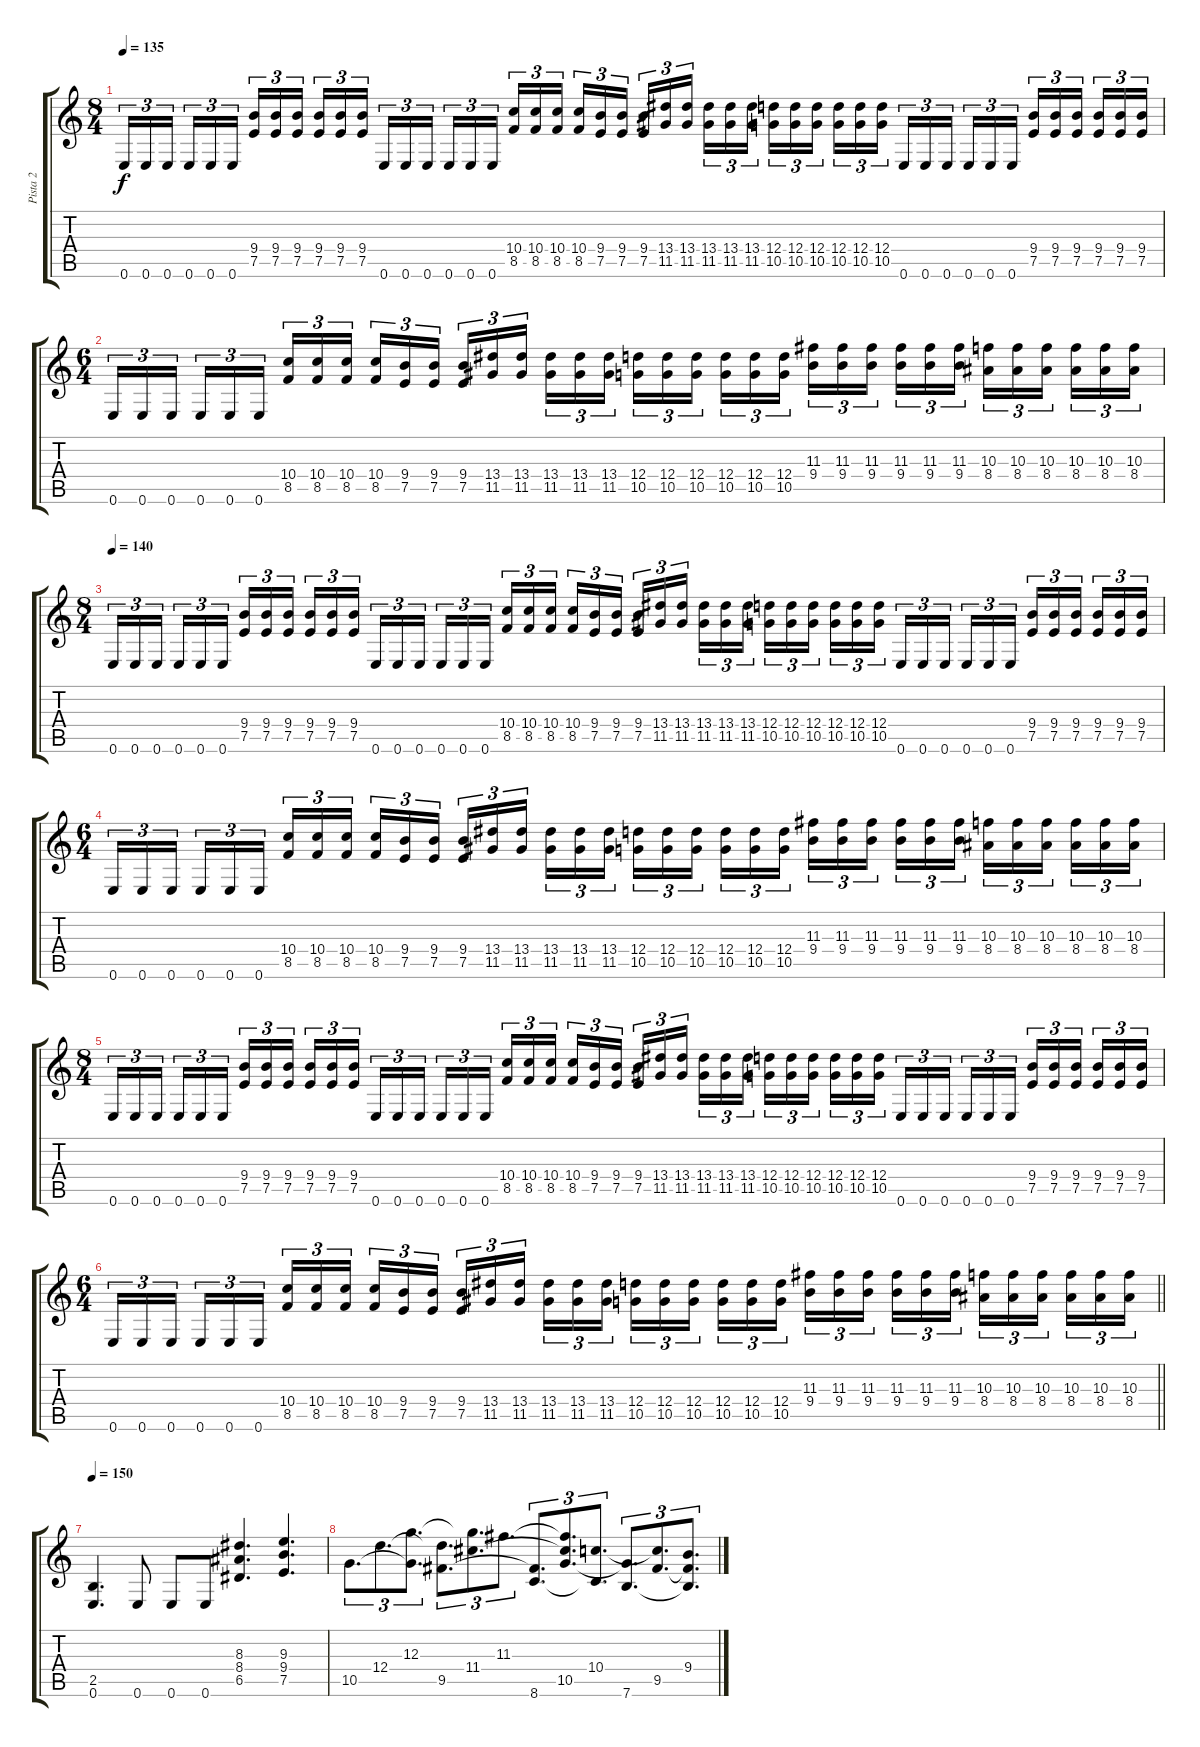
\track ("Pista 2" "Pista 2") {instrument distortionguitar}
\staff {score tabs}
\tuning (E4 B3 G3 D3 A2 E2) {hide}
\ts (8 4)
\tempo 135
\clef g2
\ks c
0.6.16{tu (3 2) dy f} 0.6.16{tu (3 2)} 0.6.16{tu (3 2) beam splitsecondary} 0.6.16{tu (3 2)} 0.6.16{tu (3 2)} 0.6.16{tu (3 2)} (9.4 7.5).16{tu (3 2)} (9.4 7.5).16{tu (3 2)} (9.4 7.5).16{tu (3 2) beam splitsecondary} (9.4 7.5).16{tu (3 2)} (9.4 7.5).16{tu (3 2)} (9.4 7.5).16{tu (3 2)} 0.6.16{tu (3 2)} 0.6.16{tu (3 2)} 0.6.16{tu (3 2) beam splitsecondary} 0.6.16{tu (3 2)} 0.6.16{tu (3 2)} 0.6.16{tu (3 2)} (10.4 8.5).16{tu (3 2)} (10.4 8.5).16{tu (3 2)} (10.4 8.5).16{tu (3 2) beam splitsecondary} (10.4 8.5).16{tu (3 2)} (9.4 7.5).16{tu (3 2)} (9.4 7.5).16{tu (3 2)} (9.4 7.5).16{tu (3 2)} (13.4 11.5).16{tu (3 2)} (13.4 11.5).16{tu (3 2) beam splitsecondary} (13.4 11.5).16{tu (3 2)} (13.4 11.5).16{tu (3 2)} (13.4 11.5).16{tu (3 2)} (12.4 10.5).16{tu (3 2)} (12.4 10.5).16{tu (3 2)} (12.4 10.5).16{tu (3 2) beam splitsecondary} (12.4 10.5).16{tu (3 2)} (12.4 10.5).16{tu (3 2)} (12.4 10.5).16{tu (3 2)} 0.6.16{tu (3 2)} 0.6.16{tu (3 2)} 0.6.16{tu (3 2) beam splitsecondary} 0.6.16{tu (3 2)} 0.6.16{tu (3 2)} 0.6.16{tu (3 2)} (9.4 7.5).16{tu (3 2)} (9.4 7.5).16{tu (3 2)} (9.4 7.5).16{tu (3 2) beam splitsecondary} (9.4 7.5).16{tu (3 2)} (9.4 7.5).16{tu (3 2)} (9.4 7.5).16{tu (3 2)} |
\ts (6 4)
0.6.16{tu (3 2)} 0.6.16{tu (3 2)} 0.6.16{tu (3 2) beam splitsecondary} 0.6.16{tu (3 2)} 0.6.16{tu (3 2)} 0.6.16{tu (3 2) beam splitsecondary} (10.4 8.5).16{tu (3 2)} (10.4 8.5).16{tu (3 2)} (10.4 8.5).16{tu (3 2) beam splitsecondary} (10.4 8.5).16{tu (3 2)} (9.4 7.5).16{tu (3 2)} (9.4 7.5).16{tu (3 2) beam splitsecondary} (9.4 7.5).16{tu (3 2)} (13.4 11.5).16{tu (3 2)} (13.4 11.5).16{tu (3 2) beam splitsecondary} (13.4 11.5).16{tu (3 2)} (13.4 11.5).16{tu (3 2)} (13.4 11.5).16{tu (3 2)} (12.4 10.5).16{tu (3 2)} (12.4 10.5).16{tu (3 2)} (12.4 10.5).16{tu (3 2) beam splitsecondary} (12.4 10.5).16{tu (3 2)} (12.4 10.5).16{tu (3 2)} (12.4 10.5).16{tu (3 2) beam splitsecondary} (11.3 9.4).16{tu (3 2)} (11.3 9.4).16{tu (3 2)} (11.3 9.4).16{tu (3 2) beam splitsecondary} (11.3 9.4).16{tu (3 2)} (11.3 9.4).16{tu (3 2)} (11.3 9.4).16{tu (3 2) beam splitsecondary} (10.3 8.4).16{tu (3 2)} (10.3 8.4).16{tu (3 2)} (10.3 8.4).16{tu (3 2) beam splitsecondary} (10.3 8.4).16{tu (3 2)} (10.3 8.4).16{tu (3 2)} (10.3 8.4).16{tu (3 2)} |
\ts (8 4)
\tempo 140
0.6.16{tu (3 2)} 0.6.16{tu (3 2)} 0.6.16{tu (3 2) beam splitsecondary} 0.6.16{tu (3 2)} 0.6.16{tu (3 2)} 0.6.16{tu (3 2)} (9.4 7.5).16{tu (3 2)} (9.4 7.5).16{tu (3 2)} (9.4 7.5).16{tu (3 2) beam splitsecondary} (9.4 7.5).16{tu (3 2)} (9.4 7.5).16{tu (3 2)} (9.4 7.5).16{tu (3 2)} 0.6.16{tu (3 2)} 0.6.16{tu (3 2)} 0.6.16{tu (3 2) beam splitsecondary} 0.6.16{tu (3 2)} 0.6.16{tu (3 2)} 0.6.16{tu (3 2)} (10.4 8.5).16{tu (3 2)} (10.4 8.5).16{tu (3 2)} (10.4 8.5).16{tu (3 2) beam splitsecondary} (10.4 8.5).16{tu (3 2)} (9.4 7.5).16{tu (3 2)} (9.4 7.5).16{tu (3 2)} (9.4 7.5).16{tu (3 2)} (13.4 11.5).16{tu (3 2)} (13.4 11.5).16{tu (3 2) beam splitsecondary} (13.4 11.5).16{tu (3 2)} (13.4 11.5).16{tu (3 2)} (13.4 11.5).16{tu (3 2)} (12.4 10.5).16{tu (3 2)} (12.4 10.5).16{tu (3 2)} (12.4 10.5).16{tu (3 2) beam splitsecondary} (12.4 10.5).16{tu (3 2)} (12.4 10.5).16{tu (3 2)} (12.4 10.5).16{tu (3 2)} 0.6.16{tu (3 2)} 0.6.16{tu (3 2)} 0.6.16{tu (3 2) beam splitsecondary} 0.6.16{tu (3 2)} 0.6.16{tu (3 2)} 0.6.16{tu (3 2)} (9.4 7.5).16{tu (3 2)} (9.4 7.5).16{tu (3 2)} (9.4 7.5).16{tu (3 2) beam splitsecondary} (9.4 7.5).16{tu (3 2)} (9.4 7.5).16{tu (3 2)} (9.4 7.5).16{tu (3 2)} |
\ts (6 4)
0.6.16{tu (3 2)} 0.6.16{tu (3 2)} 0.6.16{tu (3 2) beam splitsecondary} 0.6.16{tu (3 2)} 0.6.16{tu (3 2)} 0.6.16{tu (3 2) beam splitsecondary} (10.4 8.5).16{tu (3 2)} (10.4 8.5).16{tu (3 2)} (10.4 8.5).16{tu (3 2) beam splitsecondary} (10.4 8.5).16{tu (3 2)} (9.4 7.5).16{tu (3 2)} (9.4 7.5).16{tu (3 2) beam splitsecondary} (9.4 7.5).16{tu (3 2)} (13.4 11.5).16{tu (3 2)} (13.4 11.5).16{tu (3 2) beam splitsecondary} (13.4 11.5).16{tu (3 2)} (13.4 11.5).16{tu (3 2)} (13.4 11.5).16{tu (3 2)} (12.4 10.5).16{tu (3 2)} (12.4 10.5).16{tu (3 2)} (12.4 10.5).16{tu (3 2) beam splitsecondary} (12.4 10.5).16{tu (3 2)} (12.4 10.5).16{tu (3 2)} (12.4 10.5).16{tu (3 2) beam splitsecondary} (11.3 9.4).16{tu (3 2)} (11.3 9.4).16{tu (3 2)} (11.3 9.4).16{tu (3 2) beam splitsecondary} (11.3 9.4).16{tu (3 2)} (11.3 9.4).16{tu (3 2)} (11.3 9.4).16{tu (3 2) beam splitsecondary} (10.3 8.4).16{tu (3 2)} (10.3 8.4).16{tu (3 2)} (10.3 8.4).16{tu (3 2) beam splitsecondary} (10.3 8.4).16{tu (3 2)} (10.3 8.4).16{tu (3 2)} (10.3 8.4).16{tu (3 2)} |
\ts (8 4)
0.6.16{tu (3 2)} 0.6.16{tu (3 2)} 0.6.16{tu (3 2) beam splitsecondary} 0.6.16{tu (3 2)} 0.6.16{tu (3 2)} 0.6.16{tu (3 2)} (9.4 7.5).16{tu (3 2)} (9.4 7.5).16{tu (3 2)} (9.4 7.5).16{tu (3 2) beam splitsecondary} (9.4 7.5).16{tu (3 2)} (9.4 7.5).16{tu (3 2)} (9.4 7.5).16{tu (3 2)} 0.6.16{tu (3 2)} 0.6.16{tu (3 2)} 0.6.16{tu (3 2) beam splitsecondary} 0.6.16{tu (3 2)} 0.6.16{tu (3 2)} 0.6.16{tu (3 2)} (10.4 8.5).16{tu (3 2)} (10.4 8.5).16{tu (3 2)} (10.4 8.5).16{tu (3 2) beam splitsecondary} (10.4 8.5).16{tu (3 2)} (9.4 7.5).16{tu (3 2)} (9.4 7.5).16{tu (3 2)} (9.4 7.5).16{tu (3 2)} (13.4 11.5).16{tu (3 2)} (13.4 11.5).16{tu (3 2) beam splitsecondary} (13.4 11.5).16{tu (3 2)} (13.4 11.5).16{tu (3 2)} (13.4 11.5).16{tu (3 2)} (12.4 10.5).16{tu (3 2)} (12.4 10.5).16{tu (3 2)} (12.4 10.5).16{tu (3 2) beam splitsecondary} (12.4 10.5).16{tu (3 2)} (12.4 10.5).16{tu (3 2)} (12.4 10.5).16{tu (3 2)} 0.6.16{tu (3 2)} 0.6.16{tu (3 2)} 0.6.16{tu (3 2) beam splitsecondary} 0.6.16{tu (3 2)} 0.6.16{tu (3 2)} 0.6.16{tu (3 2)} (9.4 7.5).16{tu (3 2)} (9.4 7.5).16{tu (3 2)} (9.4 7.5).16{tu (3 2) beam splitsecondary} (9.4 7.5).16{tu (3 2)} (9.4 7.5).16{tu (3 2)} (9.4 7.5).16{tu (3 2)} |
\ts (6 4)
\barLineRight lightlight
0.6.16{tu (3 2)} 0.6.16{tu (3 2)} 0.6.16{tu (3 2) beam splitsecondary} 0.6.16{tu (3 2)} 0.6.16{tu (3 2)} 0.6.16{tu (3 2) beam splitsecondary} (10.4 8.5).16{tu (3 2)} (10.4 8.5).16{tu (3 2)} (10.4 8.5).16{tu (3 2) beam splitsecondary} (10.4 8.5).16{tu (3 2)} (9.4 7.5).16{tu (3 2)} (9.4 7.5).16{tu (3 2) beam splitsecondary} (9.4 7.5).16{tu (3 2)} (13.4 11.5).16{tu (3 2)} (13.4 11.5).16{tu (3 2) beam splitsecondary} (13.4 11.5).16{tu (3 2)} (13.4 11.5).16{tu (3 2)} (13.4 11.5).16{tu (3 2)} (12.4 10.5).16{tu (3 2)} (12.4 10.5).16{tu (3 2)} (12.4 10.5).16{tu (3 2) beam splitsecondary} (12.4 10.5).16{tu (3 2)} (12.4 10.5).16{tu (3 2)} (12.4 10.5).16{tu (3 2) beam splitsecondary} (11.3 9.4).16{tu (3 2)} (11.3 9.4).16{tu (3 2)} (11.3 9.4).16{tu (3 2) beam splitsecondary} (11.3 9.4).16{tu (3 2)} (11.3 9.4).16{tu (3 2)} (11.3 9.4).16{tu (3 2) beam splitsecondary} (10.3 8.4).16{tu (3 2)} (10.3 8.4).16{tu (3 2)} (10.3 8.4).16{tu (3 2) beam splitsecondary} (10.3 8.4).16{tu (3 2)} (10.3 8.4).16{tu (3 2)} (10.3 8.4).16{tu (3 2)} |
\tempo 150
(2.5 0.6).4{d} 0.6.8 0.6.8 0.6.8 (8.3 8.4 6.5).4{d} (9.3 9.4 7.5).4{d} |
10.5.8{d tu (3 2)} 12.4.8{d tu (3 2)} (12.3 10.5{t}).8{d tu (3 2)} (12.4{t} 9.5).8{d tu (3 2)} (12.3{t} 11.4).8{d tu (3 2)} 11.3.8{d tu (3 2)} (9.5{t} 8.6).8{d tu (3 2)} (11.3{t} 11.4{t} 10.5).8{d tu (3 2)} (10.4 8.6{t}).8{d tu (3 2)} (10.5{t} 7.6).8{d tu (3 2)} (10.4{t} 9.5).8{d tu (3 2)} (9.4 9.5{t} 7.6{t}).8{d tu (3 2)}
